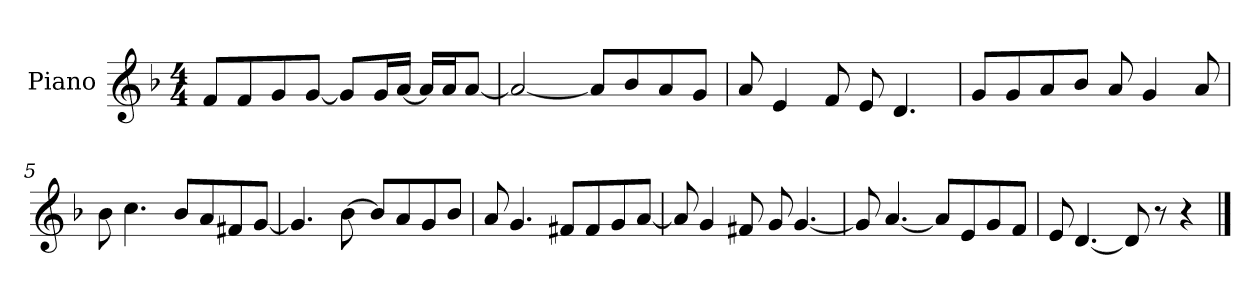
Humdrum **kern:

**kern
*part1
*staff1
*I"Piano
*I'P-no
*clefG2
*k[b-]
*M4/4
*MM90
=1
8f/L
8f/
8g/
[8g/J
8g/L]
16g/L
[16a/JJ
16a/LL]
16a/J
[8a/J
=2
2a/_
8a/L]
8b-/
8a/
8g/J
=3
8a/
4e/
8f/
8e/
4.d/
=4
8g/L
8g/
8a/
8b-/J
8a/
4g/
8a/
=5
8b-\
4.cc\
8b-/L
8a/
8f#X/
[8g/J
!!LO:LB:g=z
=6
4.g/]
[8b-\
8b-/L]
8a/
8g/
8b-/J
=7
8a/
4.g/
8f#X/L
8f#/
8g/
[8a/J
=8
8a/]
4g/
8f#X/
8g/
[4.g/
=9
8g/]
[4.a/
8a/L]
8e/
8g/
8f/J
=10
8e/
[4.d/
8d/]
8r
4r
==
*-
